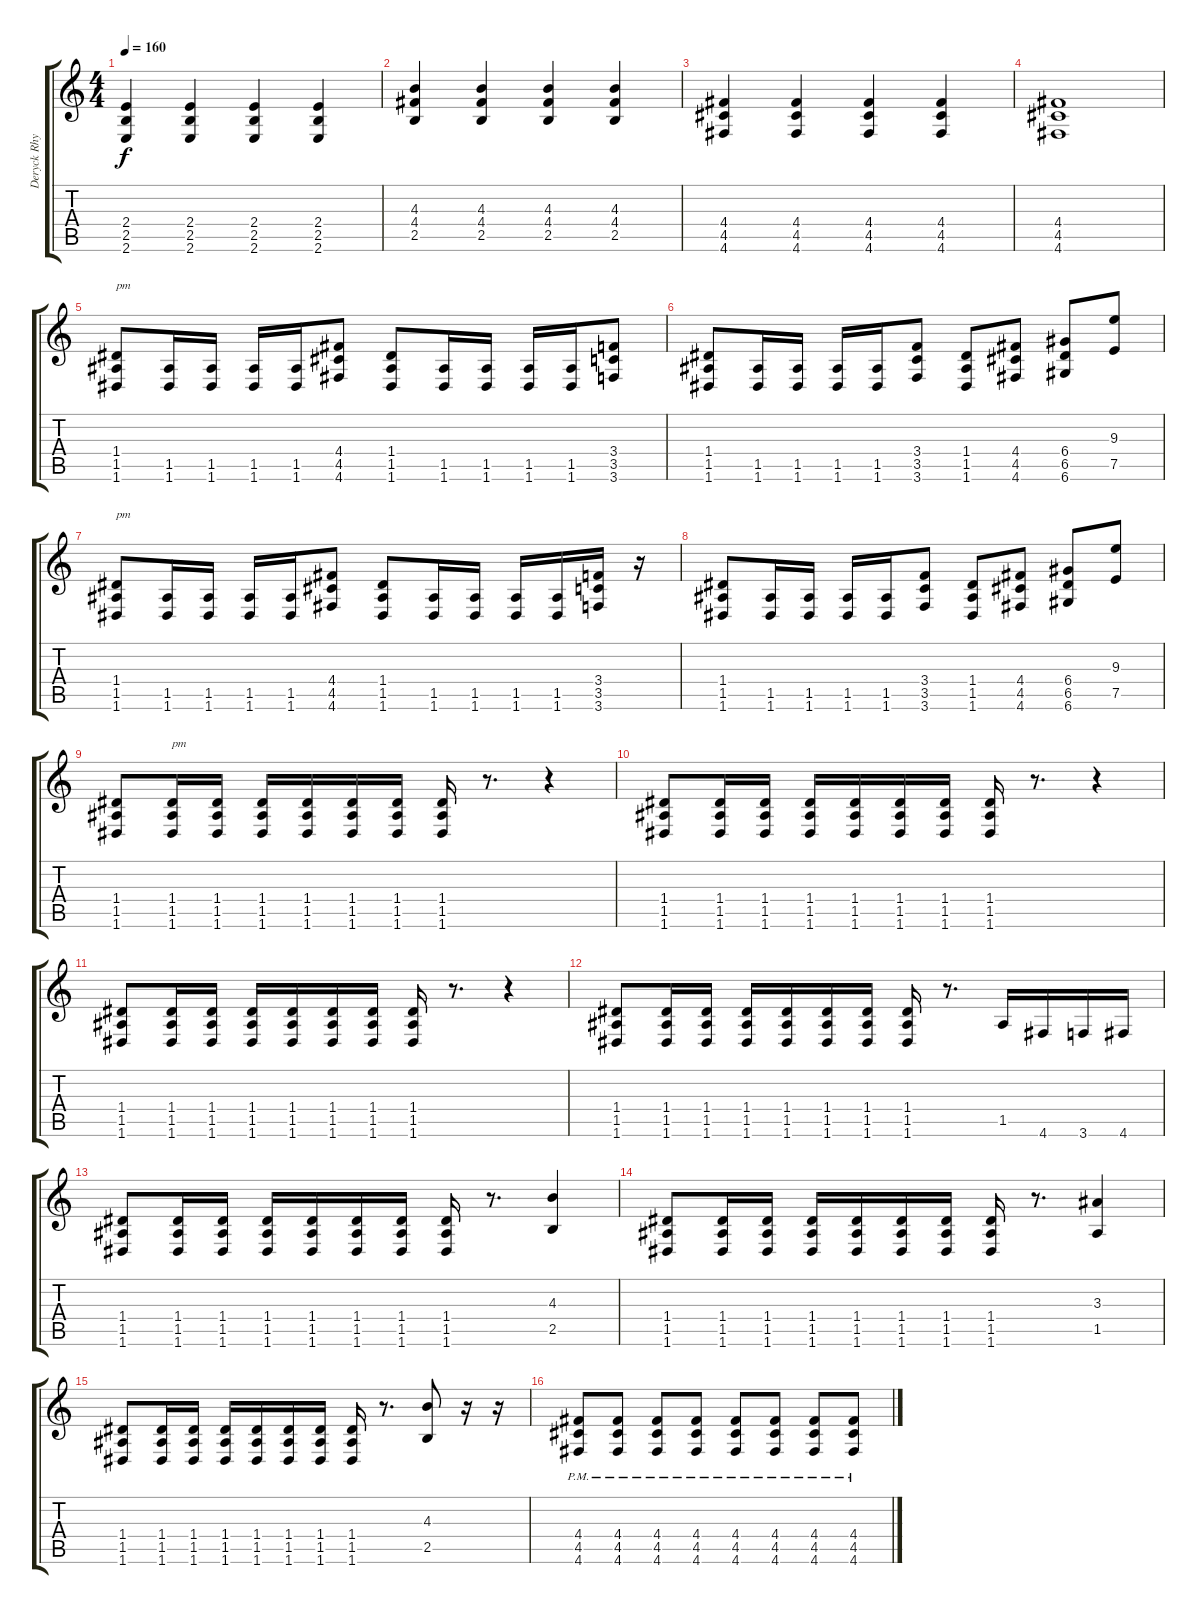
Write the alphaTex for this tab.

\track ("Deryck Rhythm" "Deryck Rhy") {instrument distortionguitar}
\staff {score tabs}
\tuning (E4 B3 G3 D3 A2 D2) {hide}
\ts (4 4)
\tempo 160
\clef g2
\ks c
(2.4 2.5 2.6).4{dy f} (2.4 2.5 2.6).4 (2.4 2.5 2.6).4 (2.4 2.5 2.6).4 |
(4.3 4.4 2.5).4 (4.3 4.4 2.5).4 (4.3 4.4 2.5).4 (4.3 4.4 2.5).4 |
(4.4 4.5 4.6).4 (4.4 4.5 4.6).4 (4.4 4.5 4.6).4 (4.4 4.5 4.6).4 |
(4.4 4.5 4.6).1{volume 7} |
(1.4 1.5 1.6).8{txt "pm" volume 13} (1.5 1.6).16 (1.5 1.6).16 (1.5 1.6).16 (1.5 1.6).16 (4.4 4.5 4.6).8 (1.4 1.5 1.6).8 (1.5 1.6).16 (1.5 1.6).16 (1.5 1.6).16 (1.5 1.6).16 (3.4 3.5 3.6).8 |
(1.4 1.5 1.6).8 (1.5 1.6).16 (1.5 1.6).16 (1.5 1.6).16 (1.5 1.6).16 (3.4 3.5 3.6).8 (1.4 1.5 1.6).8 (4.4 4.5 4.6).8 (6.4 6.5 6.6).8 (9.3 7.5).8 |
(1.4 1.5 1.6).8{txt "pm" volume 13} (1.5 1.6).16 (1.5 1.6).16 (1.5 1.6).16 (1.5 1.6).16 (4.4 4.5 4.6).8 (1.4 1.5 1.6).8 (1.5 1.6).16 (1.5 1.6).16 (1.5 1.6).16 (1.5 1.6).16 (3.4 3.5 3.6).16 r.16 |
(1.4 1.5 1.6).8 (1.5 1.6).16 (1.5 1.6).16 (1.5 1.6).16 (1.5 1.6).16 (3.4 3.5 3.6).8 (1.4 1.5 1.6).8 (4.4 4.5 4.6).8 (6.4 6.5 6.6).8 (9.3 7.5).8 |
(1.4 1.5 1.6).8 (1.4 1.5 1.6).16{txt "pm"} (1.4 1.5 1.6).16 (1.4 1.5 1.6).16 (1.4 1.5 1.6).16 (1.4 1.5 1.6).16 (1.4 1.5 1.6).16 (1.4 1.5 1.6).16 r.8{d} r.4 |
(1.4 1.5 1.6).8 (1.4 1.5 1.6).16 (1.4 1.5 1.6).16 (1.4 1.5 1.6).16 (1.4 1.5 1.6).16 (1.4 1.5 1.6).16 (1.4 1.5 1.6).16 (1.4 1.5 1.6).16 r.8{d} r.4 |
(1.4 1.5 1.6).8 (1.4 1.5 1.6).16 (1.4 1.5 1.6).16 (1.4 1.5 1.6).16 (1.4 1.5 1.6).16 (1.4 1.5 1.6).16 (1.4 1.5 1.6).16 (1.4 1.5 1.6).16 r.8{d} r.4 |
(1.4 1.5 1.6).8 (1.4 1.5 1.6).16 (1.4 1.5 1.6).16 (1.4 1.5 1.6).16 (1.4 1.5 1.6).16 (1.4 1.5 1.6).16 (1.4 1.5 1.6).16 (1.4 1.5 1.6).16 r.8{d} 1.5.16 4.6.16 3.6.16 4.6.16 |
(1.4 1.5 1.6).8 (1.4 1.5 1.6).16 (1.4 1.5 1.6).16 (1.4 1.5 1.6).16 (1.4 1.5 1.6).16 (1.4 1.5 1.6).16 (1.4 1.5 1.6).16 (1.4 1.5 1.6).16 r.8{d} (4.3 2.5).4 |
(1.4 1.5 1.6).8 (1.4 1.5 1.6).16 (1.4 1.5 1.6).16 (1.4 1.5 1.6).16 (1.4 1.5 1.6).16 (1.4 1.5 1.6).16 (1.4 1.5 1.6).16 (1.4 1.5 1.6).16 r.8{d} (3.3 1.5).4 |
(1.4 1.5 1.6).8 (1.4 1.5 1.6).16 (1.4 1.5 1.6).16 (1.4 1.5 1.6).16 (1.4 1.5 1.6).16 (1.4 1.5 1.6).16 (1.4 1.5 1.6).16 (1.4 1.5 1.6).16 r.8{d} (4.3 2.5).8 r.16 r.16 |
(4.4{pm} 4.5{pm} 4.6{pm}).8 (4.4{pm} 4.5{pm} 4.6{pm}).8 (4.4{pm} 4.5{pm} 4.6{pm}).8 (4.4{pm} 4.5{pm} 4.6{pm}).8 (4.4{pm} 4.5{pm} 4.6{pm}).8 (4.4{pm} 4.5{pm} 4.6{pm}).8 (4.4{pm} 4.5{pm} 4.6{pm}).8 (4.4{pm} 4.5{pm} 4.6{pm}).8
